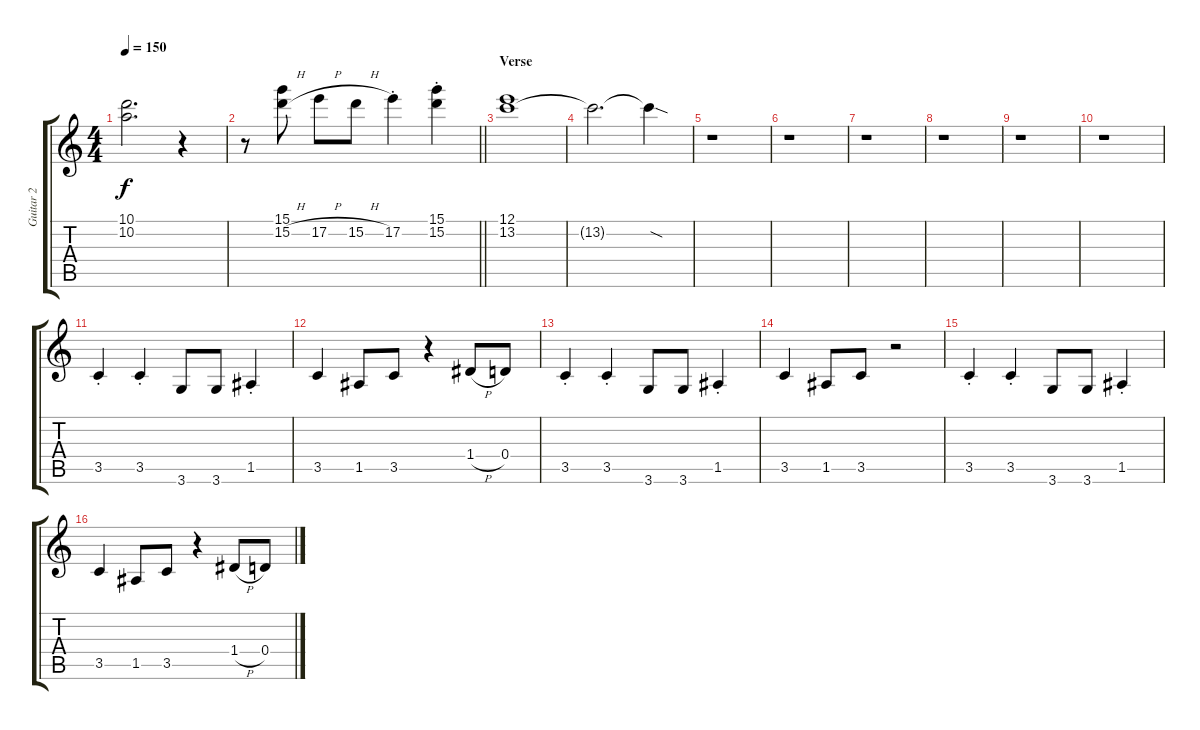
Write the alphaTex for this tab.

\track ("Guitar 2" "Guitar 2") {instrument distortionguitar}
\staff {score tabs}
\tuning (E4 B3 G3 D3 A2 E2) {hide}
\ts (4 4)
\tempo 150
\clef g2
\ks c
(10.1{t} 10.2{t}).2{d dy f} r.4 |
\barLineRight lightlight
r.8 (15.1 15.2{h}).8 17.2{h}.8 15.2{h}.8 17.2{st}.4 (15.1{st} 15.2{st}).4 |
\section ("" "Verse")
(12.1 13.2).1 |
13.2{t}.2{d} 13.2{sod t}.4 |
r.1 |
r.1 |
r.1 |
r.1 |
r.1 |
r.1 |
3.5{st}.4 3.5{st}.4 3.6.8 3.6.8 1.5{st}.4 |
3.5.4 1.5.8 3.5.8 r.4 1.4{h}.8 0.4.8 |
3.5{st}.4 3.5{st}.4 3.6.8 3.6.8 1.5{st}.4 |
3.5.4 1.5.8 3.5.8 r.2 |
3.5{st}.4 3.5{st}.4 3.6.8 3.6.8 1.5{st}.4 |
3.5.4 1.5.8 3.5.8 r.4 1.4{h}.8 0.4.8
